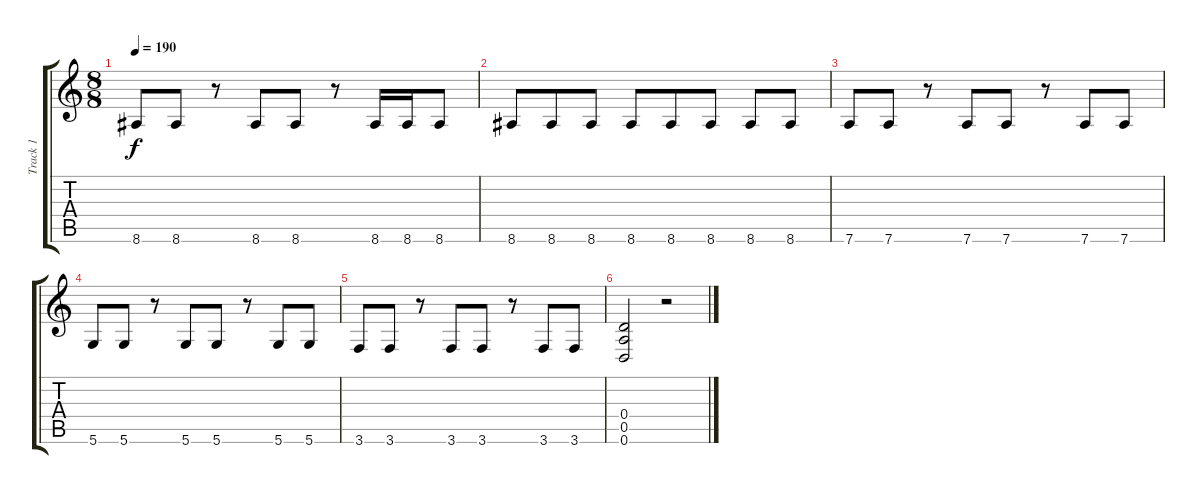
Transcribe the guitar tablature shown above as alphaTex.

\track ("Track 1" "Track 1") {instrument distortionguitar}
\staff {score tabs}
\tuning (E4 B3 G3 D3 A2 D2) {hide}
\ts (8 8)
\tempo 190
\clef g2
\ks c
8.6.8{dy f} 8.6.8 r.8 8.6.8 8.6.8 r.8 8.6.16 8.6.16 8.6.8 |
8.6.8 8.6.8 8.6.8 8.6.8 8.6.8 8.6.8 8.6.8 8.6.8 |
7.6.8 7.6.8 r.8 7.6.8 7.6.8 r.8 7.6.8 7.6.8 |
5.6.8 5.6.8 r.8 5.6.8 5.6.8 r.8 5.6.8 5.6.8 |
3.6.8 3.6.8 r.8 3.6.8 3.6.8 r.8 3.6.8 3.6.8 |
(0.4 0.5 0.6).2 r.2
